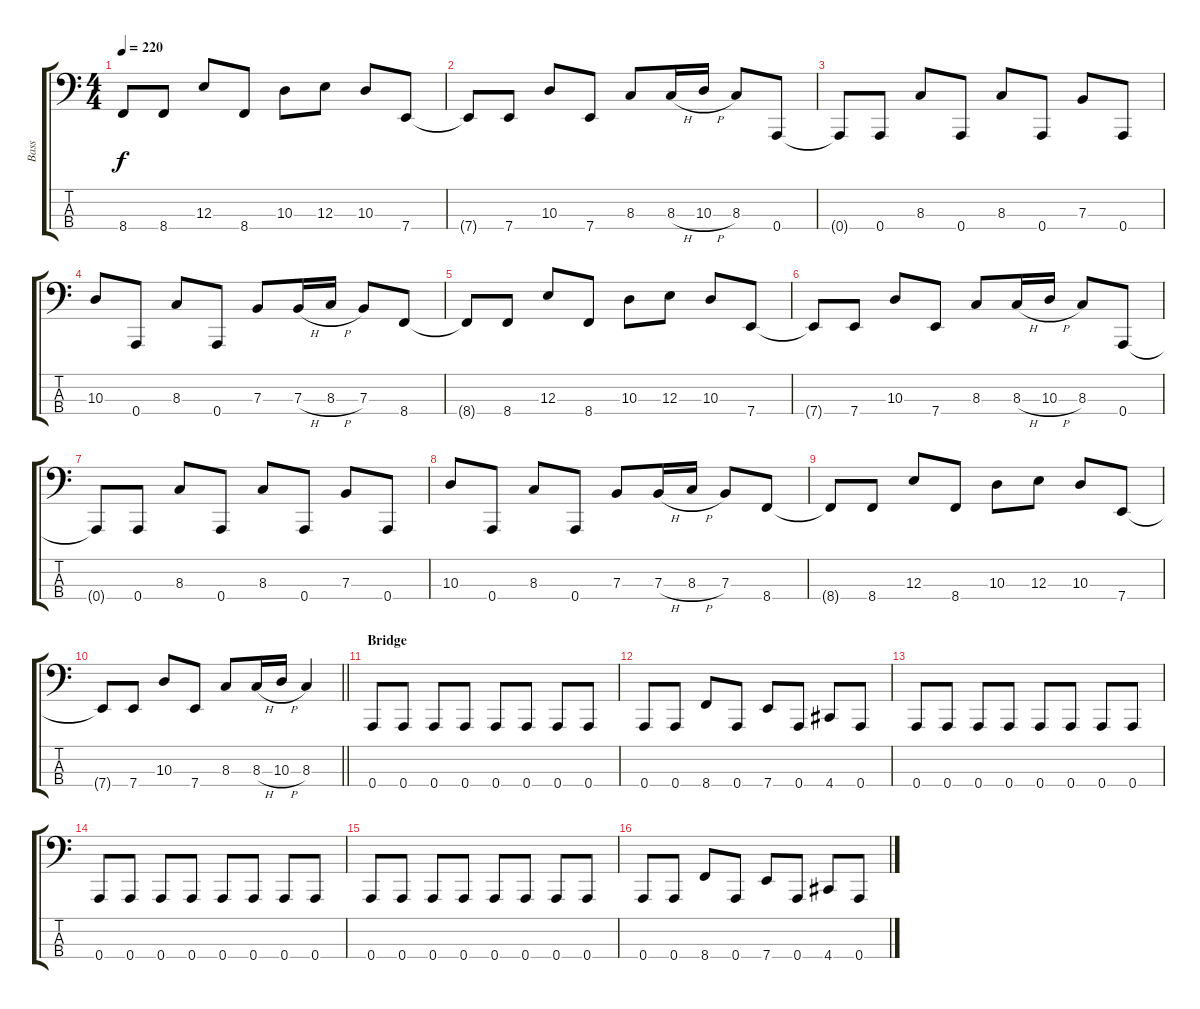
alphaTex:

\track ("Bass" "Bass") {instrument electricbasspick}
\staff {score tabs}
\tuning (D2 A1 E1 A0) {hide}
\ts (4 4)
\tempo 220
\clef f4
\ks c
8.4{t}.8{dy f} 8.4.8 12.3.8 8.4.8 10.3.8 12.3.8 10.3.8 7.4.8 |
7.4{t}.8 7.4.8 10.3.8 7.4.8 8.3.8 8.3{h}.16 10.3{h}.16 8.3.8 0.4.8 |
0.4{t}.8 0.4.8 8.3.8 0.4.8 8.3.8 0.4.8 7.3.8 0.4.8 |
10.3.8 0.4.8 8.3.8 0.4.8 7.3.8 7.3{h}.16 8.3{h}.16 7.3.8 8.4.8 |
8.4{t}.8 8.4.8 12.3.8 8.4.8 10.3.8 12.3.8 10.3.8 7.4.8 |
7.4{t}.8 7.4.8 10.3.8 7.4.8 8.3.8 8.3{h}.16 10.3{h}.16 8.3.8 0.4.8 |
0.4{t}.8 0.4.8 8.3.8 0.4.8 8.3.8 0.4.8 7.3.8 0.4.8 |
10.3.8 0.4.8 8.3.8 0.4.8 7.3.8 7.3{h}.16 8.3{h}.16 7.3.8 8.4.8 |
8.4{t}.8 8.4.8 12.3.8 8.4.8 10.3.8 12.3.8 10.3.8 7.4.8 |
\barLineRight lightlight
7.4{t}.8 7.4.8 10.3.8 7.4.8 8.3.8 8.3{h}.16 10.3{h}.16 8.3.4 |
\section ("" "Bridge")
0.4.8 0.4.8 0.4.8 0.4.8 0.4.8 0.4.8 0.4.8 0.4.8 |
0.4.8 0.4.8 8.4.8 0.4.8 7.4.8 0.4.8 4.4.8 0.4.8 |
0.4.8 0.4.8 0.4.8 0.4.8 0.4.8 0.4.8 0.4.8 0.4.8 |
0.4.8 0.4.8 0.4.8 0.4.8 0.4.8 0.4.8 0.4.8 0.4.8 |
0.4.8 0.4.8 0.4.8 0.4.8 0.4.8 0.4.8 0.4.8 0.4.8 |
0.4.8 0.4.8 8.4.8 0.4.8 7.4.8 0.4.8 4.4.8 0.4.8
